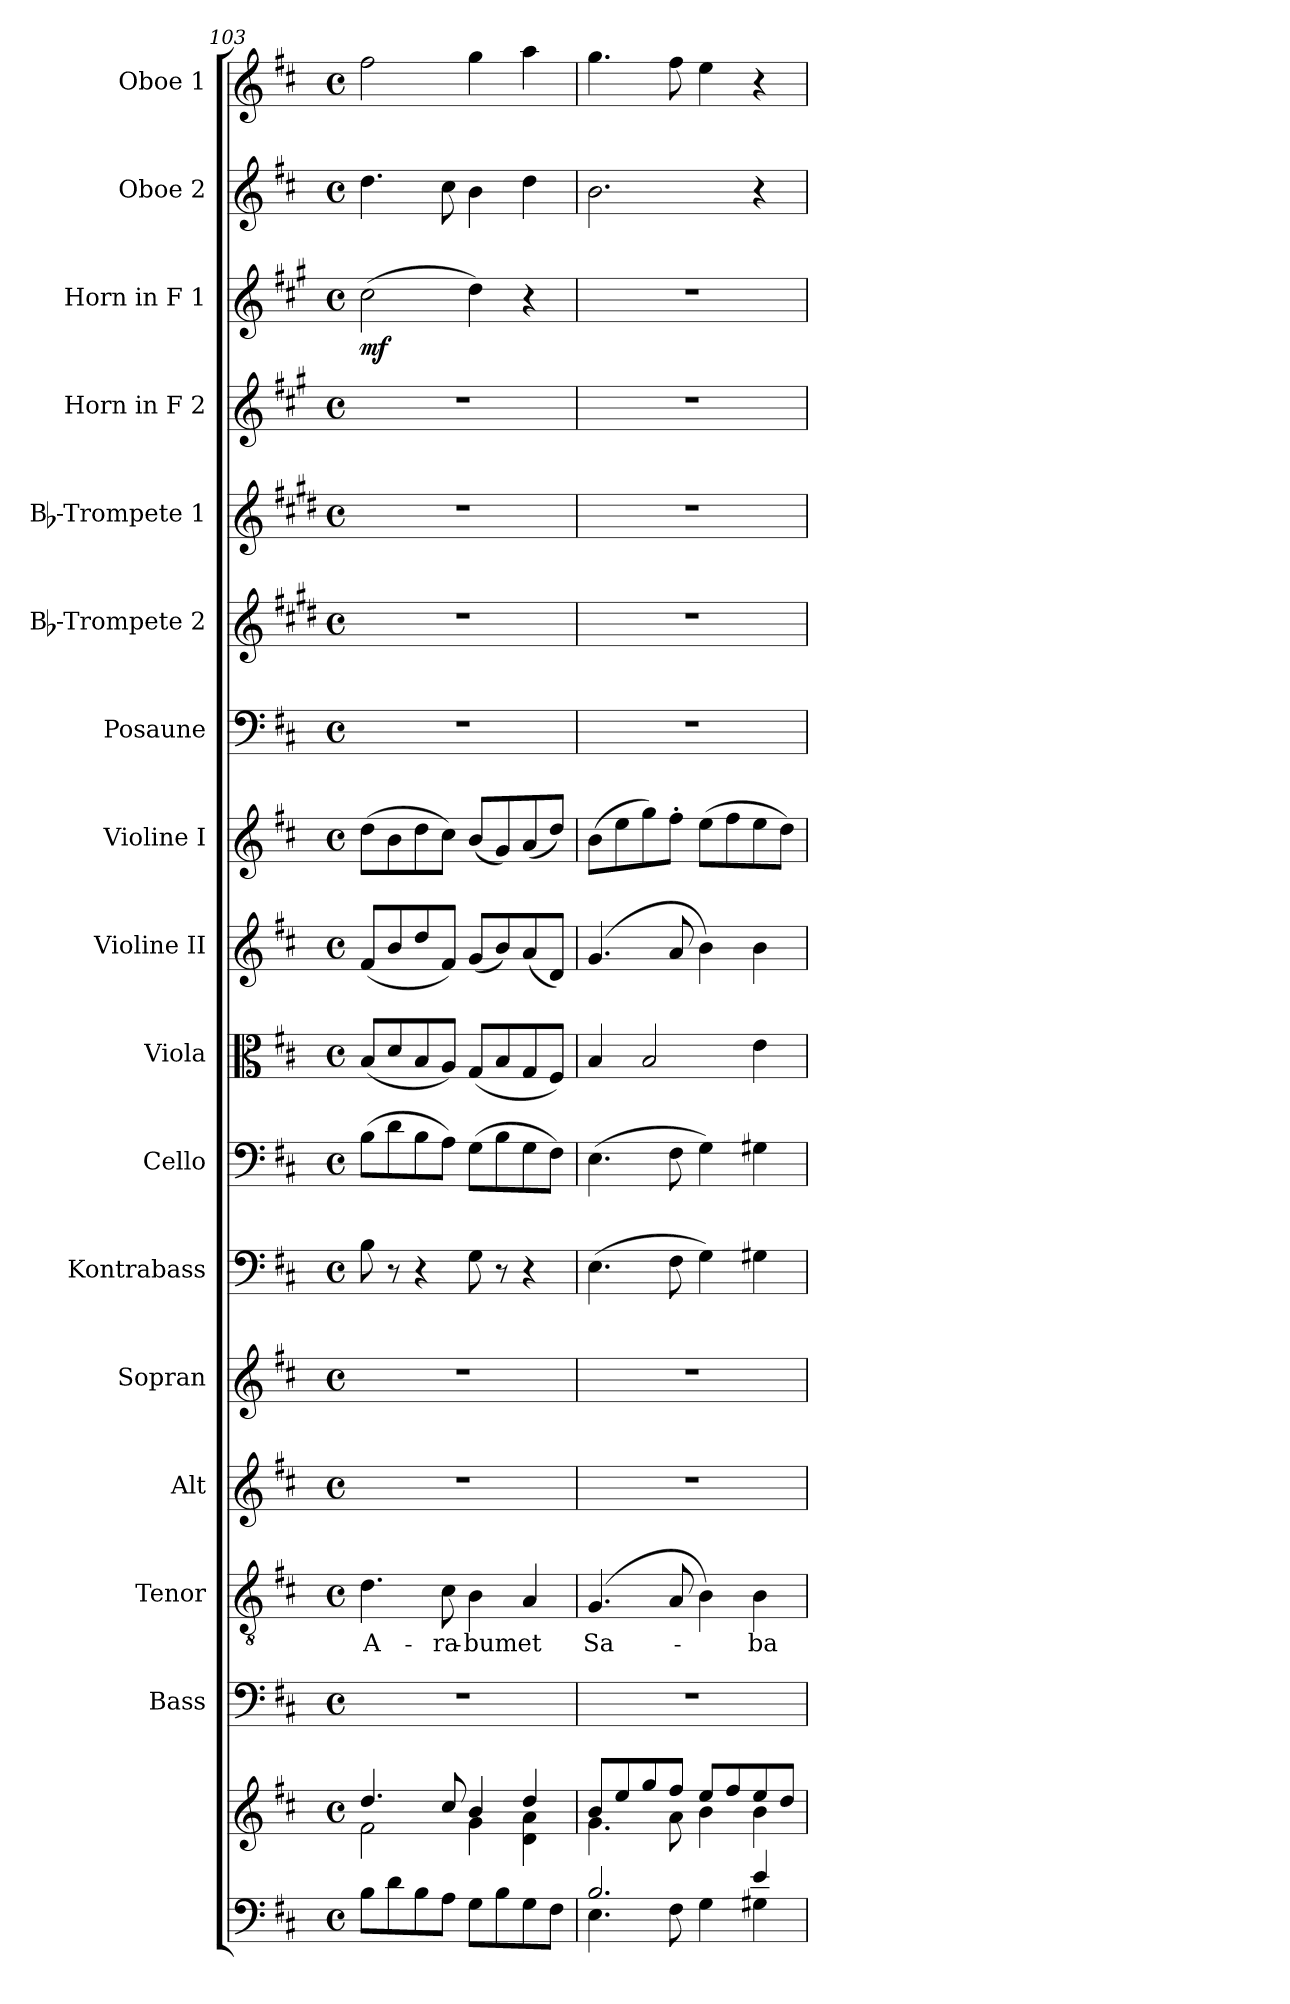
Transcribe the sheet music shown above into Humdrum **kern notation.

**kern	**kern	**kern	**kern	**text	**kern	**kern	**kern	**kern	**kern	**kern	**kern	**kern	**kern	**kern	**kern	**kern	**dynam	**kern	**kern
*part17	*part17	*part16	*part15	*part15	*part14	*part13	*part12	*part11	*part10	*part9	*part8	*part7	*part6	*part5	*part4	*part3	*part3	*part2	*part1
*staff18	*staff17	*staff16	*staff15	*staff15	*staff14	*staff13	*staff12	*staff11	*staff10	*staff9	*staff8	*staff7	*staff6	*staff5	*staff4	*staff3	*staff3	*staff2	*staff1
*	*	*I"Bass	*I"Tenor	*	*I"Alt	*I"Sopran	*I"Kontrabass	*I"Cello	*I"Viola	*I"Violine II	*I"Violine I	*I"Posaune	*I"Bb-Trompete 2	*I"Bb-Trompete 1	*I"Horn in F 2	*I"Horn in F 1	*	*I"Oboe 2	*I"Oboe 1
*	*	*I'B.	*I'T.	*	*I'A.	*I'S.	*I'Kb.	*	*I'Vla.	*I'Vl. II	*I'Vl. I	*I'Pos.	*I'Bb Trp. 2	*I'Bb Trp. 1	*	*	*	*I'Ob. 2	*I'Ob. 1
*clefF4	*clefG2	*clefF4	*clefGv2	*	*clefG2	*clefG2	*clefF4	*clefF4	*clefC3	*clefG2	*clefG2	*clefF4	*clefG2	*clefG2	*clefG2	*clefG2	*	*clefG2	*clefG2
*	*	*	*	*	*	*	*ITrd7c12	*	*	*	*	*	*ITrd1c2	*ITrd1c2	*ITrd4c7	*ITrd4c7	*	*	*
*k[f#c#]	*k[f#c#]	*k[f#c#]	*k[f#c#]	*	*k[f#c#]	*k[f#c#]	*k[f#c#]	*k[f#c#]	*k[f#c#]	*k[f#c#]	*k[f#c#]	*k[f#c#]	*k[f#c#]	*k[f#c#]	*k[f#c#]	*k[f#c#]	*	*k[f#c#]	*k[f#c#]
*D:	*D:	*D:	*D:	*	*D:	*D:	*D:	*D:	*D:	*D:	*D:	*D:	*D:	*D:	*D:	*D:	*	*D:	*D:
*M4/4	*M4/4	*M4/4	*M4/4	*	*M4/4	*M4/4	*M4/4	*M4/4	*M4/4	*M4/4	*M4/4	*M4/4	*M4/4	*M4/4	*M4/4	*M4/4	*	*M4/4	*M4/4
*met(c)	*met(c)	*met(c)	*met(c)	*	*met(c)	*met(c)	*met(c)	*met(c)	*met(c)	*met(c)	*met(c)	*met(c)	*met(c)	*met(c)	*met(c)	*met(c)	*	*met(c)	*met(c)
=103	=103	=103	=103	=103	=103	=103	=103	=103	=103	=103	=103	=103	=103	=103	=103	=103	=103	=103	=103
*	*^	*	*	*	*	*	*	*	*	*	*	*	*	*	*	*	*	*	*
!	!	!	!	!	!LO:LY:b	!	!	!	!	!	!	!	!	!	!	!	!	!LO:DY:b	!	!
8B\L	4.dd/	2f#\	1r	4.d\	A-	1r	1r	8BB\	(>8B\L	(<8B/L	(<8f#/L	(>8dd\L	1r	1r	1r	1r	(>2f#\	mf	4.dd\	2ff#\
8d\	.	.	.	.	.	.	.	8r	8d\	8d/	8b/	8b\	.	.	.	.	.	.	.	.
8B\	.	.	.	.	.	.	.	4r	8B\	8B/	8dd/	8dd\	.	.	.	.	.	.	.	.
!	!	!	!	!	!LO:LY:b	!	!	!	!	!	!	!	!	!	!	!	!	!	!	!
8A\J	8cc#/	.	.	8c#\	-ra-	.	.	.	8A\J)	8A/J)	8f#/J)	8cc#\J)	.	.	.	.	.	.	8cc#\	.
!	!	!	!	!	!LO:LY:b	!	!	!	!	!	!	!	!	!	!	!	!	!	!	!
8G\L	4b/	4g\	.	4B\	-bum	.	.	8GG\	(>8G\L	(<8G/L	(<8g/L	(<8b/L	.	.	.	.	4g\)	.	4b\	4gg\
8B\	.	.	.	.	.	.	.	8r	8B\	8B/	8b/)	8g/)	.	.	.	.	.	.	.	.
!	!	!	!	!	!LO:LY:b	!	!	!	!	!	!	!	!	!	!	!	!	!	!	!
8G\	4dd/	4d\ 4a\	.	4A/	et	.	.	4r	8G\	8G/	(<8a/	(<8a/	.	.	.	.	4r	.	4dd\	4aa\
8F#\J	.	.	.	.	.	.	.	.	8F#\J)	8F#/J)	8d/J)	8dd/J)	.	.	.	.	.	.	.	.
=104	=104	=104	=104	=104	=104	=104	=104	=104	=104	=104	=104	=104	=104	=104	=104	=104	=104	=104	=104	=104
*^	*	*	*	*	*	*	*	*	*	*	*	*	*	*	*	*	*	*	*	*
!	!	!	!	!	!	!LO:LY:b	!	!	!	!	!	!	!	!	!	!	!	!	!	!	!
2.B/	4.E\	8b/L	4.g\	1r	(4.G/	Sa-	1r	1r	(>4.EE\	(>4.E\	4B/	(4.g/	(>8b\L	1r	1r	1r	1r	1r	.	2.b\	4.gg\
.	.	8ee/	.	.	.	.	.	.	.	.	.	.	8ee\	.	.	.	.	.	.	.	.
.	.	8gg/	.	.	.	.	.	.	.	.	2B/	.	8gg\)	.	.	.	.	.	.	.	.
.	8F#\	8ff#/J	8a\	.	8A/	.	.	.	8FF#\	8F#\	.	8a/	8ff#'>\J	.	.	.	.	.	.	.	8ff#\
.	4G\	8ee/L	4b\	.	4B\)	.	.	.	4GG\)	4G\)	.	4b\)	(>8ee\L	.	.	.	.	.	.	.	4ee\
.	.	8ff#/	.	.	.	.	.	.	.	.	.	.	8ff#\	.	.	.	.	.	.	.	.
!	!	!	!	!	!	!LO:LY:b	!	!	!	!	!	!	!	!	!	!	!	!	!	!	!
4e/	4G#X\	8ee/	4b\	.	4B\	-ba	.	.	4GG#X\	4G#X\	4e\	4b\	8ee\	.	.	.	.	.	.	4r	4r
.	.	8dd/J	.	.	.	.	.	.	.	.	.	.	8dd\J)	.	.	.	.	.	.	.	.
*v	*v	*	*	*	*	*	*	*	*	*	*	*	*	*	*	*	*	*	*	*	*
*	*v	*v	*	*	*	*	*	*	*	*	*	*	*	*	*	*	*	*	*	*
=	=	=	=	=	=	=	=	=	=	=	=	=	=	=	=	=	=	=	=
*-	*-	*-	*-	*-	*-	*-	*-	*-	*-	*-	*-	*-	*-	*-	*-	*-	*-	*-	*-
